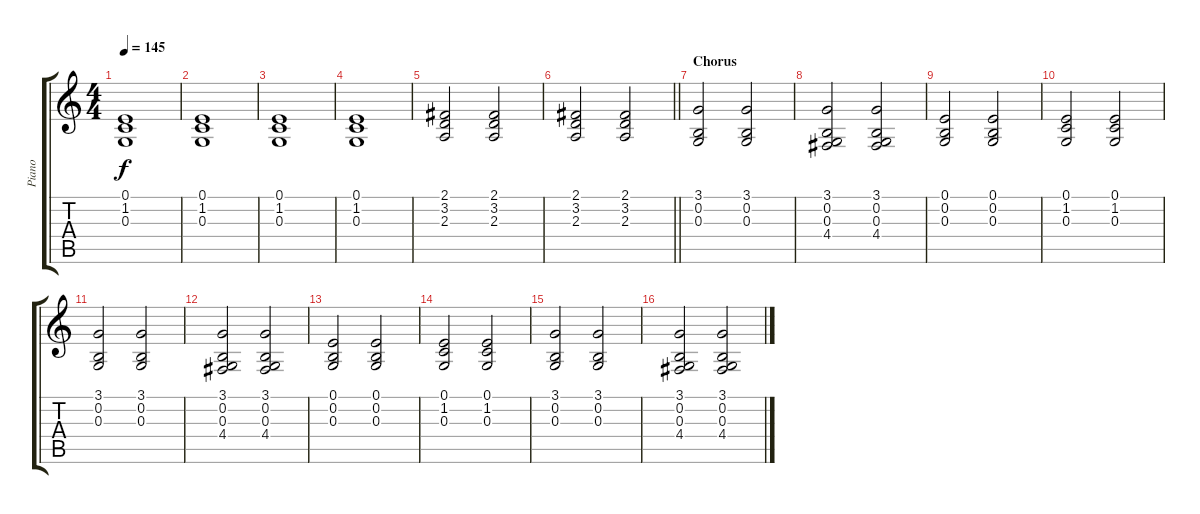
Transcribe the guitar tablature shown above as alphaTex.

\track ("Piano" "Piano") {instrument acousticgrandpiano}
\staff {score tabs}
\tuning (E4 B3 G3 D3 A2 E2) {hide}
\ts (4 4)
\tempo 145
\clef g2
\ks c
(0.1 1.2 0.3).1{dy f} |
(0.1 1.2 0.3).1 |
(0.1 1.2 0.3).1 |
(0.1 1.2 0.3).1 |
(2.1 3.2 2.3).2 (2.1 3.2 2.3).2 |
\barLineRight lightlight
(2.1 3.2 2.3).2 (2.1 3.2 2.3).2 |
\section ("" "Chorus")
(3.1 0.2 0.3).2 (3.1 0.2 0.3).2 |
(3.1 0.2 0.3 4.4).2 (3.1 0.2 0.3 4.4).2 |
(0.1 0.2 0.3).2 (0.1 0.2 0.3).2 |
(0.1 1.2 0.3).2 (0.1 1.2 0.3).2 |
(3.1 0.2 0.3).2 (3.1 0.2 0.3).2 |
(3.1 0.2 0.3 4.4).2 (3.1 0.2 0.3 4.4).2 |
(0.1 0.2 0.3).2 (0.1 0.2 0.3).2 |
(0.1 1.2 0.3).2 (0.1 1.2 0.3).2 |
(3.1 0.2 0.3).2 (3.1 0.2 0.3).2 |
(3.1 0.2 0.3 4.4).2 (3.1 0.2 0.3 4.4).2
